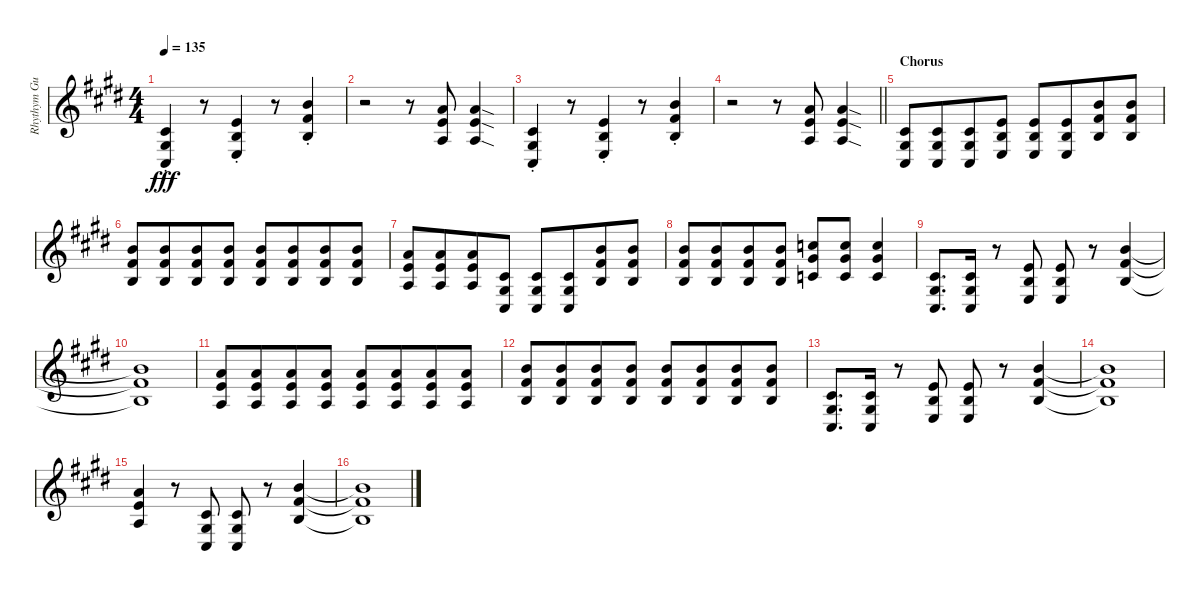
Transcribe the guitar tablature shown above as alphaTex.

\track ("Rhythym Guitar (R)" "Rhythym Gu") {instrument distortionguitar}
\staff {score}
\tuning (Eb4 Bb3 Gb3 Db3 Ab2 Db2) {hide}
\ts (4 4)
\tempo 135
\clef g2
\ks c#minor
(0.4{st} 0.5{st} 0.6{st}).4{dy fff} r.8 (3.4{st} 3.5{st} 3.6{st}).4 r.8 (5.3{st} 5.4{st} 3.5{st}).4 |
r.2 r.8 (8.4 8.5 8.6).8 (8.4{sod} 8.5{sod} 8.6{sod}).4 |
(0.4{st} 0.5{st} 0.6{st}).4 r.8 (3.4{st} 3.5{st} 3.6{st}).4 r.8 (5.3{st} 5.4{st} 3.5{st}).4 |
\barLineRight lightlight
r.2 r.8 (8.4 8.5 8.6).8 (8.4{sod} 8.5{sod} 8.6{sod}).4 |
\section ("" "Chorus")
(0.4 0.5 0.6).8{instrument distortionguitar} (0.4 0.5 0.6).8{beam merge} (0.4 0.5 0.6).8 (3.4 3.5 3.6).8 (3.4 3.5 3.6).8 (3.4 3.5 3.6).8{beam merge} (5.3 5.4 3.5).8{beam merge} (5.3 5.4 3.5).8 |
(5.3 5.4 3.5).8{beam merge} (5.3 5.4 3.5).8{beam merge} (5.3 5.4 3.5).8{beam merge} (5.3 5.4 3.5).8{beam split} (5.3 5.4 3.5).8{beam merge} (5.3 5.4 3.5).8{beam merge} (5.3 5.4 3.5).8{beam merge} (5.3 5.4 3.5).8 |
(3.3 3.4 1.5).8 (3.3 3.4 1.5).8{beam merge} (3.3 3.4 1.5).8 (0.4 0.5 0.6).8 (0.4 0.5 0.6).8 (0.4 0.5 0.6).8{beam merge} (5.3 5.4 3.5).8{beam merge} (5.3 5.4 3.5).8 |
(5.3 5.4 3.5).8{beam merge} (5.3 5.4 3.5).8{beam merge} (5.3 5.4 3.5).8{beam merge} (5.3 5.4 3.5).8 (6.3 7.4 4.5).8 (6.3 7.4 4.5).8 (6.3 7.4 4.5).4 |
(0.4 0.5 0.6).8{d} (0.4 0.5 0.6).16 r.8 (3.4 3.5 3.6).8 (3.4 3.5 3.6).8 r.8 (5.3 5.4 3.5).4 |
(5.3{t} 5.4{t} 3.5{t}).1 |
(3.3 3.4 1.5).8 (3.3 3.4 1.5).8{beam merge} (3.3 3.4 1.5).8 (3.3 3.4 1.5).8 (3.3 3.4 1.5).8 (3.3 3.4 1.5).8{beam merge} (3.3 3.4 1.5).8 (3.3 3.4 1.5).8 |
(5.3 5.4 3.5).8 (5.3 5.4 3.5).8{beam merge} (5.3 5.4 3.5).8 (5.3 5.4 3.5).8 (5.3 5.4 3.5).8 (5.3 5.4 3.5).8{beam merge} (5.3 5.4 3.5).8 (5.3 5.4 3.5).8 |
(0.4 0.5 0.6).8{d} (0.4 0.5 0.6).16 r.8 (3.4 3.5 3.6).8 (3.4 3.5 3.6).8 r.8 (5.3 5.4 3.5).4 |
(5.3{t} 5.4{t} 3.5{t}).1 |
(3.3 3.4 1.5).4 r.8 (0.4 0.5 0.6).8 (0.4 0.5 0.6).8 r.8 (5.3 5.4 3.5).4 |
(5.3{t} 5.4{t} 3.5{t}).1
